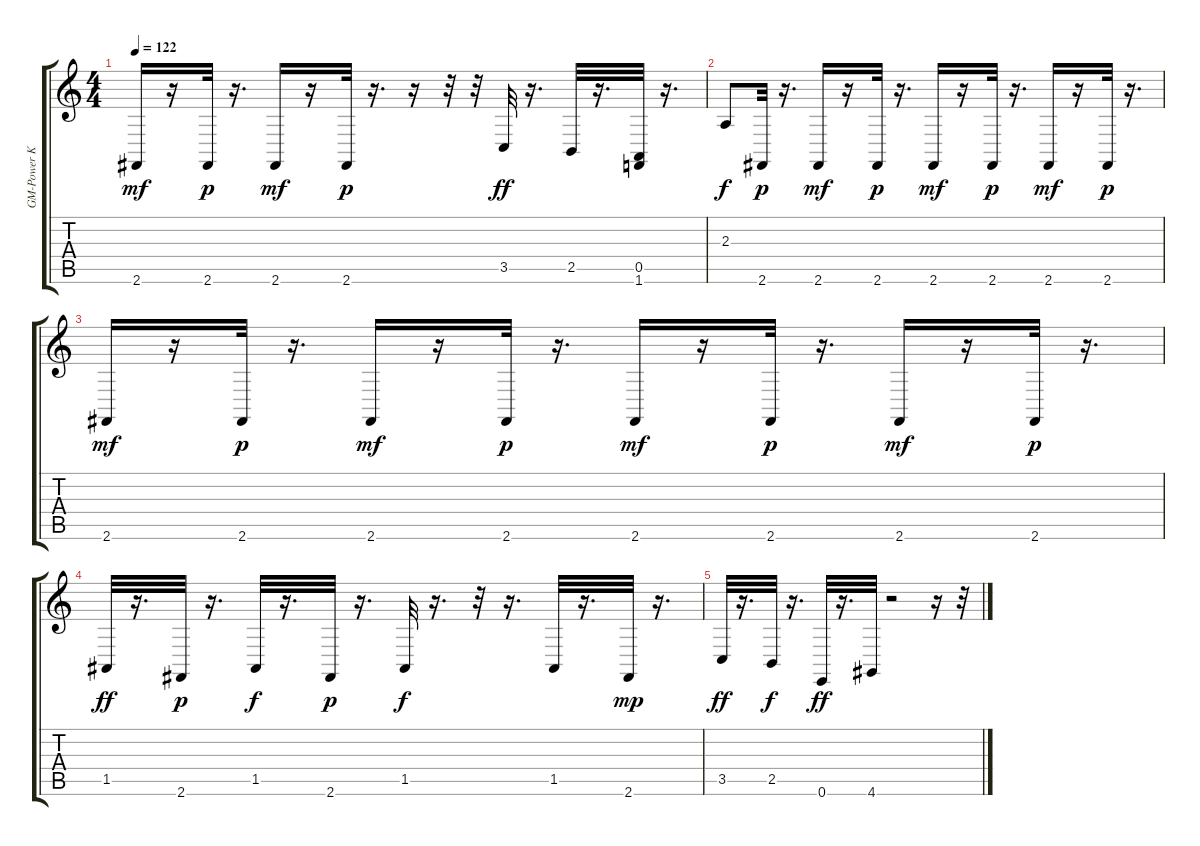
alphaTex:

\track ("GM-Power Kit" "GM-Power K") {instrument steeldrums}
\staff {score tabs}
\tuning (E4 B3 G3 D3 A2 E2) {hide}
\ts (4 4)
\tempo 122
\clef g2
\ks c
2.6.16{dy mf} r.16 2.6.32{dy p} r.16{d} 2.6.16{dy mf} r.16 2.6.32{dy p} r.16{d} r.16 r.32 r.32 3.5.32{dy ff} r.16{d} 2.5.32 r.16{d} (0.5 1.6).32 r.16{d} |
2.3.8{dy f} 2.6.32{dy p} r.16{d} 2.6.16{dy mf} r.16 2.6.32{dy p} r.16{d} 2.6.16{dy mf} r.16 2.6.32{dy p} r.16{d} 2.6.16{dy mf} r.16 2.6.32{dy p} r.16{d} |
2.6.16{dy mf} r.16 2.6.32{dy p} r.16{d} 2.6.16{dy mf} r.16 2.6.32{dy p} r.16{d} 2.6.16{dy mf} r.16 2.6.32{dy p} r.16{d} 2.6.16{dy mf} r.16 2.6.32{dy p} r.16{d} |
1.5.32{dy ff} r.16{d} 2.6.32{dy p} r.16{d} 1.5.32{dy f} r.16{d} 2.6.32{dy p} r.16{d} 1.5.32{dy f} r.16{d} r.32 r.16{d} 1.5.32 r.16{d} 2.6.32{dy mp} r.16{d} |
3.5.32{dy ff} r.16{d} 2.5.32{dy f} r.16{d} 0.6.32{dy ff} r.16{d} 4.6.32 r.2 r.16 r.32
